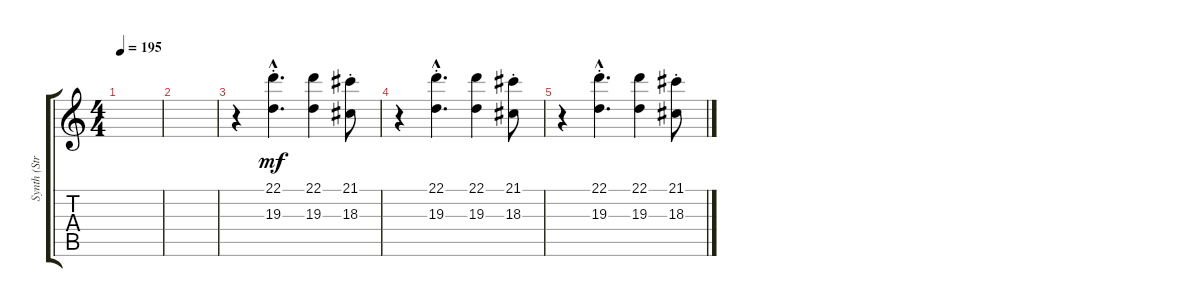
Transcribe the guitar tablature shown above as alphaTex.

\track ("Synth (Strings)" "Synth (Str") {instrument stringensemble1}
\staff {score tabs}
\tuning (E4 B3 G3 D3 A2 E2) {hide}
\ts (4 4)
\tempo 195
\clef g2
\ks c
|
|
r.4 (22.1{hac st} 19.3{hac st}).4{d dy mf} (22.1 19.3).4 (21.1{st} 18.3{st}).8 |
r.4 (22.1{hac st} 19.3{hac st}).4{d} (22.1 19.3).4 (21.1{st} 18.3{st}).8 |
r.4 (22.1{hac st} 19.3{hac st}).4{d} (22.1 19.3).4 (21.1{st} 18.3{st}).8
